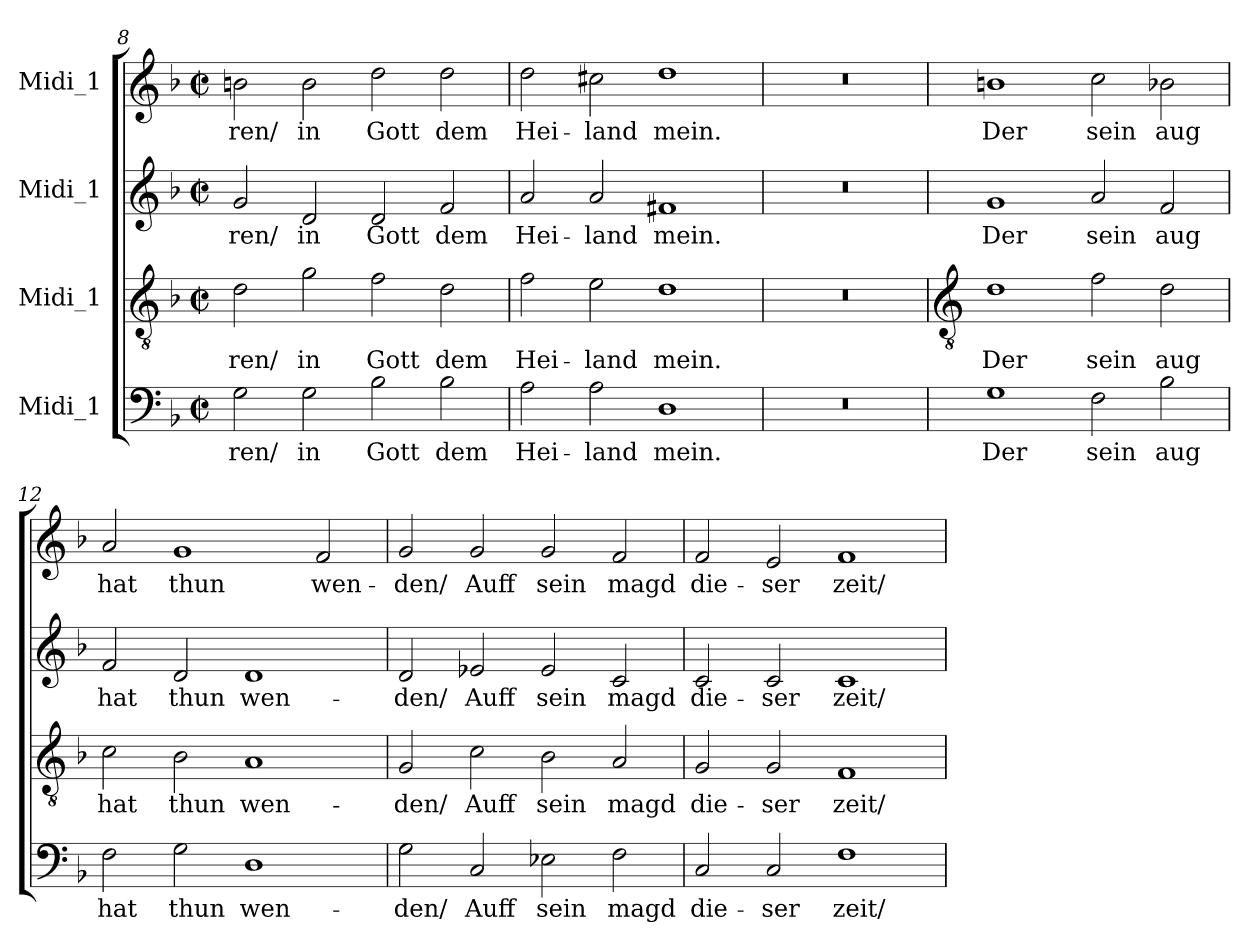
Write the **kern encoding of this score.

**kern	**text	**kern	**text	**kern	**text	**kern	**text
*part4	*part4	*part3	*part3	*part2	*part2	*part1	*part1
*staff4	*staff4	*staff3	*staff3	*staff2	*staff2	*staff1	*staff1
*I"Midi_1	*	*I"Midi_1	*	*I"Midi_1	*	*I"Midi_1	*
*clefF4	*	*clefGv2	*	*clefG2	*	*clefG2	*
*k[b-]	*	*k[b-]	*	*k[b-]	*	*k[b-]	*
*F:	*	*F:	*	*F:	*	*F:	*
*M4/2	*	*M4/2	*	*M4/2	*	*M4/2	*
*met(c|)	*	*met(c|)	*	*met(c|)	*	*met(c|)	*
=8	=8	=8	=8	=8	=8	=8	=8
!	!LO:LY:b	!	!LO:LY:b	!	!LO:LY:b	!	!LO:LY:b
2G	-ren/	2d	-ren/	2g	-ren/	2bn	-ren/
!	!LO:LY:b	!	!LO:LY:b	!	!LO:LY:b	!	!LO:LY:b
2G	in	2g	in	2d	in	2b	in
!	!LO:LY:b	!	!LO:LY:b	!	!LO:LY:b	!	!LO:LY:b
2B-	Gott	2f	Gott	2d	Gott	2dd	Gott
!	!LO:LY:b	!	!LO:LY:b	!	!LO:LY:b	!	!LO:LY:b
2B-	dem	2d	dem	2f	dem	2dd	dem
=9	=9	=9	=9	=9	=9	=9	=9
!	!LO:LY:b	!	!LO:LY:b	!	!LO:LY:b	!	!LO:LY:b
2A	Hei-	2f	Hei-	2a	Hei-	2dd	Hei-
!	!LO:LY:b	!	!LO:LY:b	!	!LO:LY:b	!	!LO:LY:b
2A	-land	2e	-land	2a	-land	2cc#X	-land
!	!LO:LY:b	!	!LO:LY:b	!	!LO:LY:b	!	!LO:LY:b
1D	mein.	1d	mein.	1f#X	mein.	1dd	mein.
=10	=10	=10	=10	=10	=10	=10	=10
0r	.	0r	.	0r	.	0r	.
!!LO:LB:g=z
=11	=11	=11	=11	=11	=11	=11	=11
*	*	*clefGv2	*	*	*	*	*
!	!LO:LY:b	!	!LO:LY:b	!	!LO:LY:b	!	!LO:LY:b
1G	Der	1d	Der	1g	Der	1bn	Der
!	!LO:LY:b	!	!LO:LY:b	!	!LO:LY:b	!	!LO:LY:b
2F	sein	2f	sein	2a	sein	2cc	sein
!	!LO:LY:b	!	!LO:LY:b	!	!LO:LY:b	!	!LO:LY:b
2B-	aug	2d	aug	2f	aug	2b-X	aug
=12	=12	=12	=12	=12	=12	=12	=12
!	!LO:LY:b	!	!LO:LY:b	!	!LO:LY:b	!	!LO:LY:b
2F	hat	2c	hat	2f	hat	2a	hat
!	!LO:LY:b	!	!LO:LY:b	!	!LO:LY:b	!	!LO:LY:b
2G	thun	2B-	thun	2d	thun	1g	thun
!	!LO:LY:b	!	!LO:LY:b	!	!LO:LY:b	!	!
1D	wen-	1A	wen-	1d	wen-	.	.
!	!	!	!	!	!	!	!LO:LY:b
.	.	.	.	.	.	2f	wen-
=13	=13	=13	=13	=13	=13	=13	=13
!	!LO:LY:b	!	!LO:LY:b	!	!LO:LY:b	!	!LO:LY:b
2G	-den/	2G	-den/	2d	-den/	2g	-den/
!	!LO:LY:b	!	!LO:LY:b	!	!LO:LY:b	!	!LO:LY:b
2C	Auff	2c	Auff	2e-X	Auff	2g	Auff
!	!LO:LY:b	!	!LO:LY:b	!	!LO:LY:b	!	!LO:LY:b
2E-X	sein	2B-	sein	2e-	sein	2g	sein
!	!LO:LY:b	!	!LO:LY:b	!	!LO:LY:b	!	!LO:LY:b
2F	magd	2A	magd	2c	magd	2f	magd
=14	=14	=14	=14	=14	=14	=14	=14
!	!LO:LY:b	!	!LO:LY:b	!	!LO:LY:b	!	!LO:LY:b
2C	die-	2G	die-	2c	die-	2f	die-
!	!LO:LY:b	!	!LO:LY:b	!	!LO:LY:b	!	!LO:LY:b
2C	-ser	2G	-ser	2c	-ser	2e	-ser
!	!LO:LY:b	!	!LO:LY:b	!	!LO:LY:b	!	!LO:LY:b
1F	zeit/	1F	zeit/	1c	zeit/	1f	zeit/
=	=	=	=	=	=	=	=
*-	*-	*-	*-	*-	*-	*-	*-
